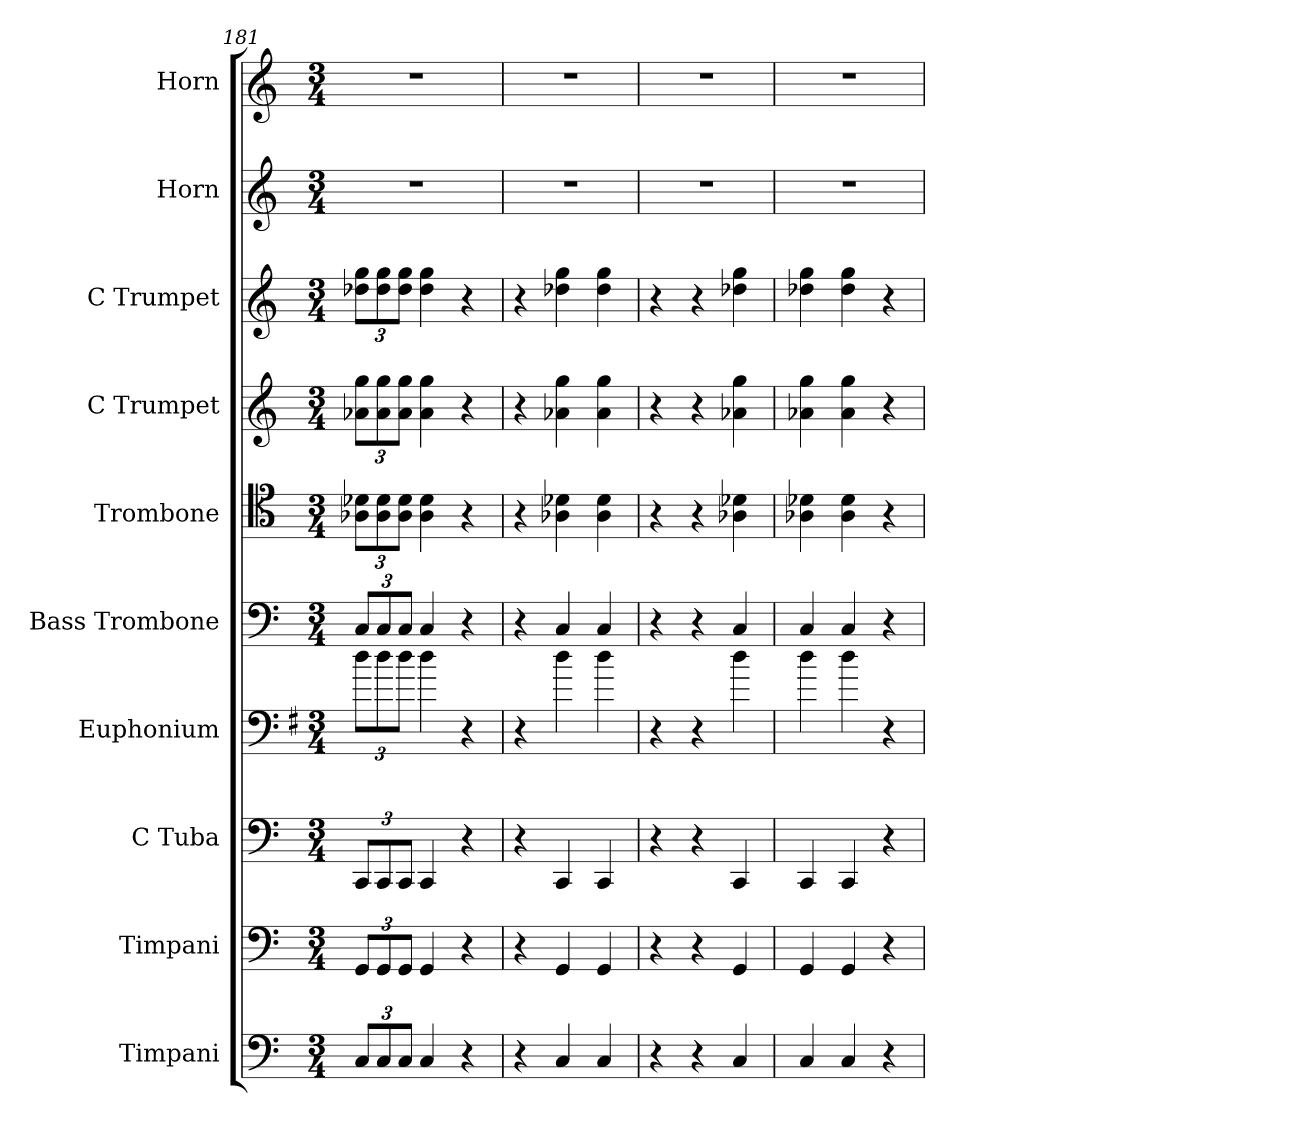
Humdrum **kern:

**kern	**kern	**kern	**kern	**kern	**kern	**kern	**kern	**kern	**kern
*part10	*part9	*part8	*part7	*part6	*part5	*part4	*part3	*part2	*part1
*staff10	*staff9	*staff8	*staff7	*staff6	*staff5	*staff4	*staff3	*staff2	*staff1
*I"Timpani	*I"Timpani	*I"C Tuba	*I"Euphonium	*I"Bass Trombone	*I"Trombone	*I"C Trumpet	*I"C Trumpet	*I"Horn	*I"Horn
*I'Timp.	*I'Timp.	*I'C Tu.	*I'Eu.	*I'B. Trb.	*I'Trb.	*I'C Tpt.	*I'C Tpt.	*I'Hn.	*I'Hn.
!!LO:PB:g=z
*clefF4	*clefF4	*clefF4	*clefF4	*clefF4	*clefC4	*clefG2	*clefG2	*clefG2	*clefG2
*	*	*	*ITrd4c7	*	*	*	*	*ITrd4c7	*ITrd4c7
*k[]	*k[]	*k[]	*k[]	*k[]	*k[]	*k[]	*k[]	*k[b-]	*k[b-]
*C:	*C:	*C:	*C:	*C:	*C:	*C:	*C:	*F:	*F:
*M3/4	*M3/4	*M3/4	*M3/4	*M3/4	*M3/4	*M3/4	*M3/4	*M3/4	*M3/4
*Xbrackettup	*Xbrackettup	*Xbrackettup	*Xbrackettup	*Xbrackettup	*Xbrackettup	*Xbrackettup	*Xbrackettup	*	*
=181	=181	=181	=181	=181	=181	=181	=181	=181	=181
12C/L	12GG/L	12CC/L	12g\L	12C/L	12A-X\ 12d-X\L	12a-X\ 12gg\L	12dd-X\ 12gg\L	2.r	2.r
12C/	12GG/	12CC/	12g\	12C/	12A-\ 12d-\	12a-\ 12gg\	12dd-\ 12gg\	.	.
12C/J	12GG/J	12CC/J	12g\J	12C/J	12A-\ 12d-\J	12a-\ 12gg\J	12dd-\ 12gg\J	.	.
4C/	4GG/	4CC/	4g\	4C/	4A-\ 4d-\	4a-\ 4gg\	4dd-\ 4gg\	.	.
4r	4r	4r	4r	4r	4r	4r	4r	.	.
=182	=182	=182	=182	=182	=182	=182	=182	=182	=182
4r	4r	4r	4r	4r	4r	4r	4r	2.r	2.r
4C/	4GG/	4CC/	4g\	4C/	4A-X\ 4d-X\	4a-X\ 4gg\	4dd-X\ 4gg\	.	.
4C/	4GG/	4CC/	4g\	4C/	4A-\ 4d-\	4a-\ 4gg\	4dd-\ 4gg\	.	.
=183	=183	=183	=183	=183	=183	=183	=183	=183	=183
4r	4r	4r	4r	4r	4r	4r	4r	2.r	2.r
4r	4r	4r	4r	4r	4r	4r	4r	.	.
4C/	4GG/	4CC/	4g\	4C/	4A-X\ 4d-X\	4a-X\ 4gg\	4dd-X\ 4gg\	.	.
=184	=184	=184	=184	=184	=184	=184	=184	=184	=184
4C/	4GG/	4CC/	4g\	4C/	4A-X\ 4d-X\	4a-X\ 4gg\	4dd-X\ 4gg\	2.r	2.r
4C/	4GG/	4CC/	4g\	4C/	4A-\ 4d-\	4a-\ 4gg\	4dd-\ 4gg\	.	.
4r	4r	4r	4r	4r	4r	4r	4r	.	.
=	=	=	=	=	=	=	=	=	=
*-	*-	*-	*-	*-	*-	*-	*-	*-	*-
